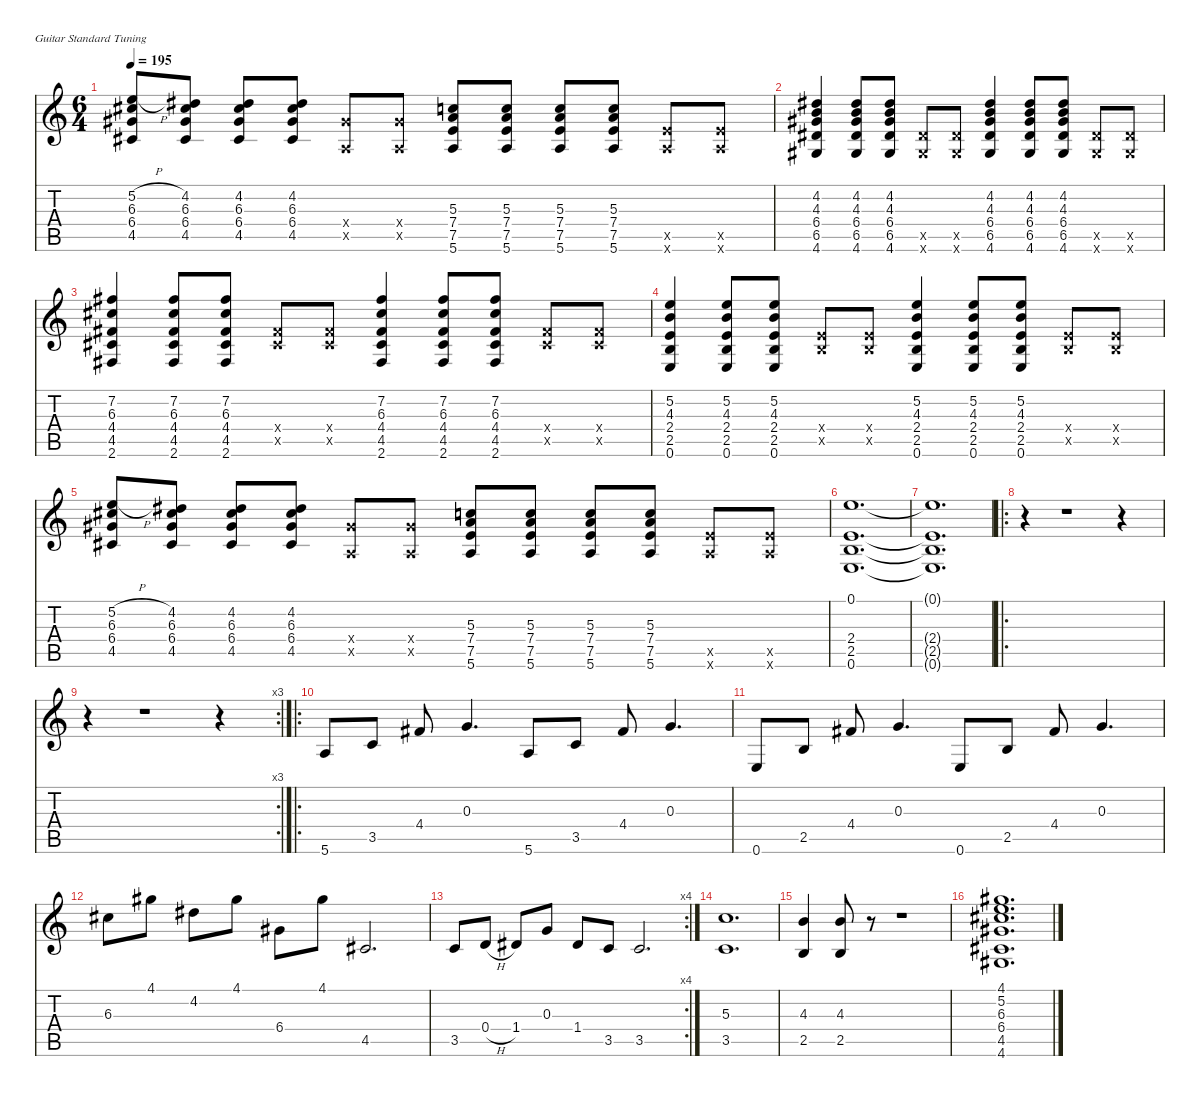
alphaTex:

\defaultSystemsLayout 4
\hideDynamics
\bracketExtendMode nobrackets
\singleTrackTrackNamePolicy hidden
\multiTrackTrackNamePolicy hidden
\firstSystemTrackNameMode fullname
\firstSystemTrackNameOrientation horizontal
\otherSystemsTrackNameOrientation horizontal
\track ("Guitar 2" "dist.guit.") {instrument distortionguitar}
\staff {score tabs}
\tuning (E4 B3 G3 D3 A2 E2)
\ts (6 4)
\tempo 195
\clef g2
\ks c
(5.2{h} 6.3{acc #} 6.4{acc #} 4.5{acc #}).8{dy f beam Up} (4.2{acc #} 6.3{acc #} 6.4{acc #} 4.5{acc #}).8{beam Up} (4.2{acc #} 6.3{acc #} 6.4{acc #} 4.5{acc #}).8{beam Up} (4.2{acc #} 6.3{acc #} 6.4{acc #} 4.5{acc #}).8{beam Up} (6.4{x acc #} 0.5{x}).8{beam Up} (6.4{x acc #} 0.5{x}).8{beam Up} (5.3 7.4 7.5 5.6).8{beam Up} (5.3 7.4 7.5 5.6).8{beam Up} (5.3 7.4 7.5 5.6).8{beam Up} (5.3 7.4 7.5 5.6).8{beam Up} (7.5{x} 5.6{x}).8{beam Up} (7.5{x} 5.6{x}).8{beam Up} |
(4.2{acc #} 4.3 6.4{acc #} 6.5{acc #} 4.6{acc #}).4{beam Up} (4.2{acc #} 4.3 6.4{acc #} 6.5{acc #} 4.6{acc #}).8{beam Up} (4.2{acc #} 4.3 6.4{acc #} 6.5{acc #} 4.6{acc #}).8{beam Up} (6.5{x acc #} 4.6{x acc #}).8{beam Up} (6.5{x acc #} 4.6{x acc #}).8{beam Up} (4.2{acc #} 4.3 6.4{acc #} 6.5{acc #} 4.6{acc #}).4{beam Up} (4.2{acc #} 4.3 6.4{acc #} 6.5{acc #} 4.6{acc #}).8{beam Up} (4.2{acc #} 4.3 6.4{acc #} 6.5{acc #} 4.6{acc #}).8{beam Up} (6.5{x acc #} 4.6{x acc #}).8{beam Up} (6.5{x acc #} 4.6{x acc #}).8{beam Up} |
(7.2{acc #} 6.3{acc #} 4.4{acc #} 4.5{acc #} 2.6{acc #}).4{beam Up} (7.2{acc #} 6.3{acc #} 4.4{acc #} 4.5{acc #} 2.6{acc #}).8{beam Up} (7.2{acc #} 6.3{acc #} 4.4{acc #} 4.5{acc #} 2.6{acc #}).8{beam Up} (4.4{x acc #} 4.5{x acc #}).8{beam Up} (4.4{x acc #} 4.5{x acc #}).8{beam Up} (7.2{acc #} 6.3{acc #} 4.4{acc #} 4.5{acc #} 2.6{acc #}).4{beam Up} (7.2{acc #} 6.3{acc #} 4.4{acc #} 4.5{acc #} 2.6{acc #}).8{beam Up} (7.2{acc #} 6.3{acc #} 4.4{acc #} 4.5{acc #} 2.6{acc #}).8{beam Up} (4.4{x acc #} 4.5{x acc #}).8{beam Up} (4.4{x acc #} 4.5{x acc #}).8{beam Up} |
(5.2 4.3 2.4 2.5 0.6).4{beam Up} (5.2 4.3 2.4 2.5 0.6).8{beam Up} (5.2 4.3 2.4 2.5 0.6).8{beam Up} (2.4{x} 2.5{x}).8{beam Up} (2.4{x} 2.5{x}).8{beam Up} (5.2 4.3 2.4 2.5 0.6).4{beam Up} (5.2 4.3 2.4 2.5 0.6).8{beam Up} (5.2 4.3 2.4 2.5 0.6).8{beam Up} (2.4{x} 2.5{x}).8{beam Up} (2.4{x} 2.5{x}).8{beam Up} |
(5.2{h} 6.3{acc #} 6.4{acc #} 4.5{acc #}).8{beam Up} (4.2{acc #} 6.3{acc #} 6.4{acc #} 4.5{acc #}).8{beam Up} (4.2{acc #} 6.3{acc #} 6.4{acc #} 4.5{acc #}).8{beam Up} (4.2{acc #} 6.3{acc #} 6.4{acc #} 4.5{acc #}).8{beam Up} (6.4{x acc #} 0.5{x}).8{beam Up} (6.4{x acc #} 0.5{x}).8{beam Up} (5.3 7.4 7.5 5.6).8{beam Up} (5.3 7.4 7.5 5.6).8{beam Up} (5.3 7.4 7.5 5.6).8{beam Up} (5.3 7.4 7.5 5.6).8{beam Up} (7.5{x} 5.6{x}).8{beam Up} (7.5{x} 5.6{x}).8{beam Up} |
(0.1 2.4 2.5 0.6).1{d dy ff beam Up} |
(0.1{t} 2.4{t} 2.5{t} 0.6{t}).1{d dy f beam Up} |
\ro
r.4{beam Down} r.1{beam Down} r.4{beam Down} |
\rc 3
r.4{beam Down} r.1{beam Down} r.4{beam Down} |
\ro
5.6.8{instrument acousticguitarsteel beam Up} 3.5.8{beam Up} 4.4{acc #}.8{beam Up} 0.3.4{d beam Up} 5.6.8{beam Up} 3.5.8{beam Up} 4.4{acc #}.8{beam Up} 0.3.4{d beam Up} |
0.6.8{beam Up} 2.5.8{beam Up} 4.4{acc #}.8{beam Up} 0.3.4{d beam Up} 0.6.8{beam Up} 2.5.8{beam Up} 4.4{acc #}.8{beam Up} 0.3.4{d beam Up} |
6.3{acc #}.8{beam Down} 4.1{acc #}.8{beam Down} 4.2{acc #}.8{beam Down} 4.1{acc #}.8{beam Down} 6.4{acc #}.8{beam Down} 4.1{acc #}.8{beam Down} 4.5{acc #}.2{d beam Up} |
\rc 4
3.5.8{beam Up} 0.4{h}.8{beam Up} 1.4{acc #}.8{beam Up} 0.3.8{beam Up} 1.4{acc #}.8{beam Up} 3.5.8{beam Up} 3.5.2{d beam Up} |
(5.3 3.5).1{d instrument distortionguitar beam Up} |
(4.3 2.5).4{beam Up} (4.3 2.5).8{beam Up} r.8{beam Up} r.1{beam Down} |
(4.1{acc #} 5.2 6.3{acc #} 6.4{acc #} 4.5{acc #} 4.6{acc #}).1{d beam Up}
